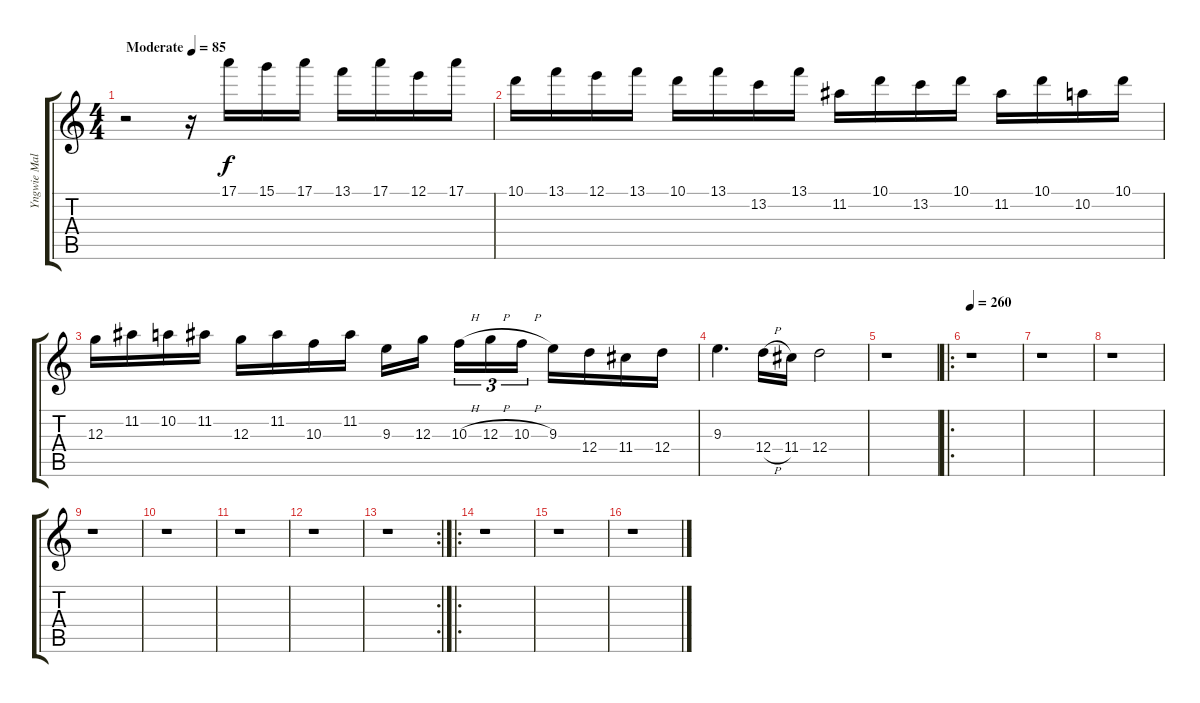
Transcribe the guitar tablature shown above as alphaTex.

\track ("Yngwie Malmsteen Solo Guitar" "Yngwie Mal") {instrument acousticguitarsteel}
\staff {score tabs}
\tuning (E4 B3 G3 D3 A2 E2) {hide}
\ts (4 4)
\tempo (85 "Moderate")
\clef g2
\ks c
r.2{dy f instrument acousticguitarsteel} r.16 17.1.16 15.1.16 17.1.16 13.1.16 17.1.16 12.1.16 17.1.16 |
10.1.16 13.1.16 12.1.16 13.1.16 10.1.16 13.1.16 13.2.16 13.1.16 11.2.16 10.1.16 13.2.16 10.1.16 11.2.16 10.1.16 10.2.16 10.1.16 |
12.3.16 11.2.16 10.2.16 11.2.16 12.3.16 11.2.16 10.3.16 11.2.16 9.3.16 12.3.16{beam splitsecondary} 10.3{h}.16{tu (3 2)} 12.3{h}.16{tu (3 2)} 10.3{h}.16{tu (3 2)} 9.3.16 12.4.16 11.4.16 12.4.16 |
9.3.4{d} 12.4{h}.16 11.4.16 12.4.2 |
r.1 |
\ro
\tempo 260
r.1{instrument overdrivenguitar} |
r.1 |
r.1 |
r.1 |
r.1 |
r.1 |
r.1 |
\rc 2
r.1 |
\ro
r.1 |
r.1 |
r.1
